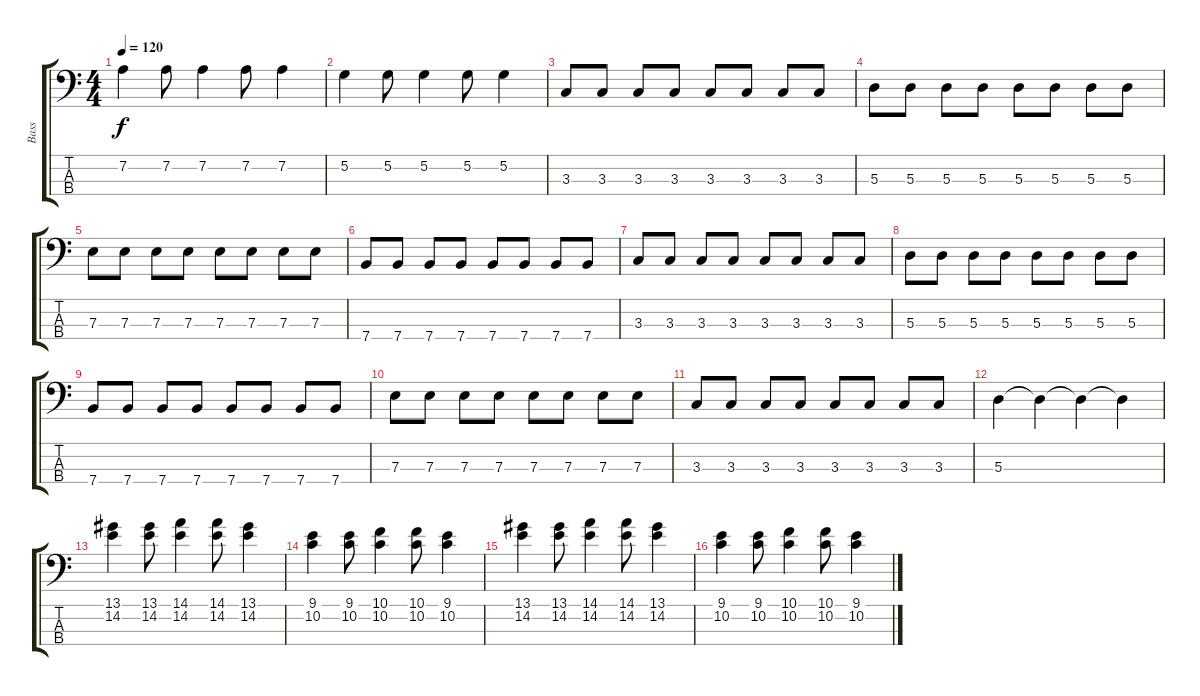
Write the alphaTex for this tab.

\track ("Bass" "Bass") {instrument acousticguitarsteel}
\staff {score tabs}
\tuning (G2 D2 A1 E1) {hide}
\ts (4 4)
\tempo 120
\clef f4
\ks c
7.2.4{dy f} 7.2.8 7.2.4 7.2.8 7.2.4 |
5.2.4 5.2.8 5.2.4 5.2.8 5.2.4 |
3.3.8 3.3.8 3.3.8 3.3.8 3.3.8 3.3.8 3.3.8 3.3.8 |
5.3.8 5.3.8 5.3.8 5.3.8 5.3.8 5.3.8 5.3.8 5.3.8 |
7.3.8 7.3.8 7.3.8 7.3.8 7.3.8 7.3.8 7.3.8 7.3.8 |
7.4.8 7.4.8 7.4.8 7.4.8 7.4.8 7.4.8 7.4.8 7.4.8 |
3.3.8 3.3.8 3.3.8 3.3.8 3.3.8 3.3.8 3.3.8 3.3.8 |
5.3.8 5.3.8 5.3.8 5.3.8 5.3.8 5.3.8 5.3.8 5.3.8 |
7.4.8 7.4.8 7.4.8 7.4.8 7.4.8 7.4.8 7.4.8 7.4.8 |
7.3.8 7.3.8 7.3.8 7.3.8 7.3.8 7.3.8 7.3.8 7.3.8 |
3.3.8 3.3.8 3.3.8 3.3.8 3.3.8 3.3.8 3.3.8 3.3.8 |
5.3.4 5.3{t}.4 5.3{t}.4 5.3{t}.4 |
(13.1 14.2).4 (13.1 14.2).8 (14.1 14.2).4 (14.1 14.2).8 (13.1 14.2).4 |
(9.1 10.2).4 (9.1 10.2).8 (10.1 10.2).4 (10.1 10.2).8 (9.1 10.2).4 |
(13.1 14.2).4 (13.1 14.2).8 (14.1 14.2).4 (14.1 14.2).8 (13.1 14.2).4 |
(9.1 10.2).4 (9.1 10.2).8 (10.1 10.2).4 (10.1 10.2).8 (9.1 10.2).4
